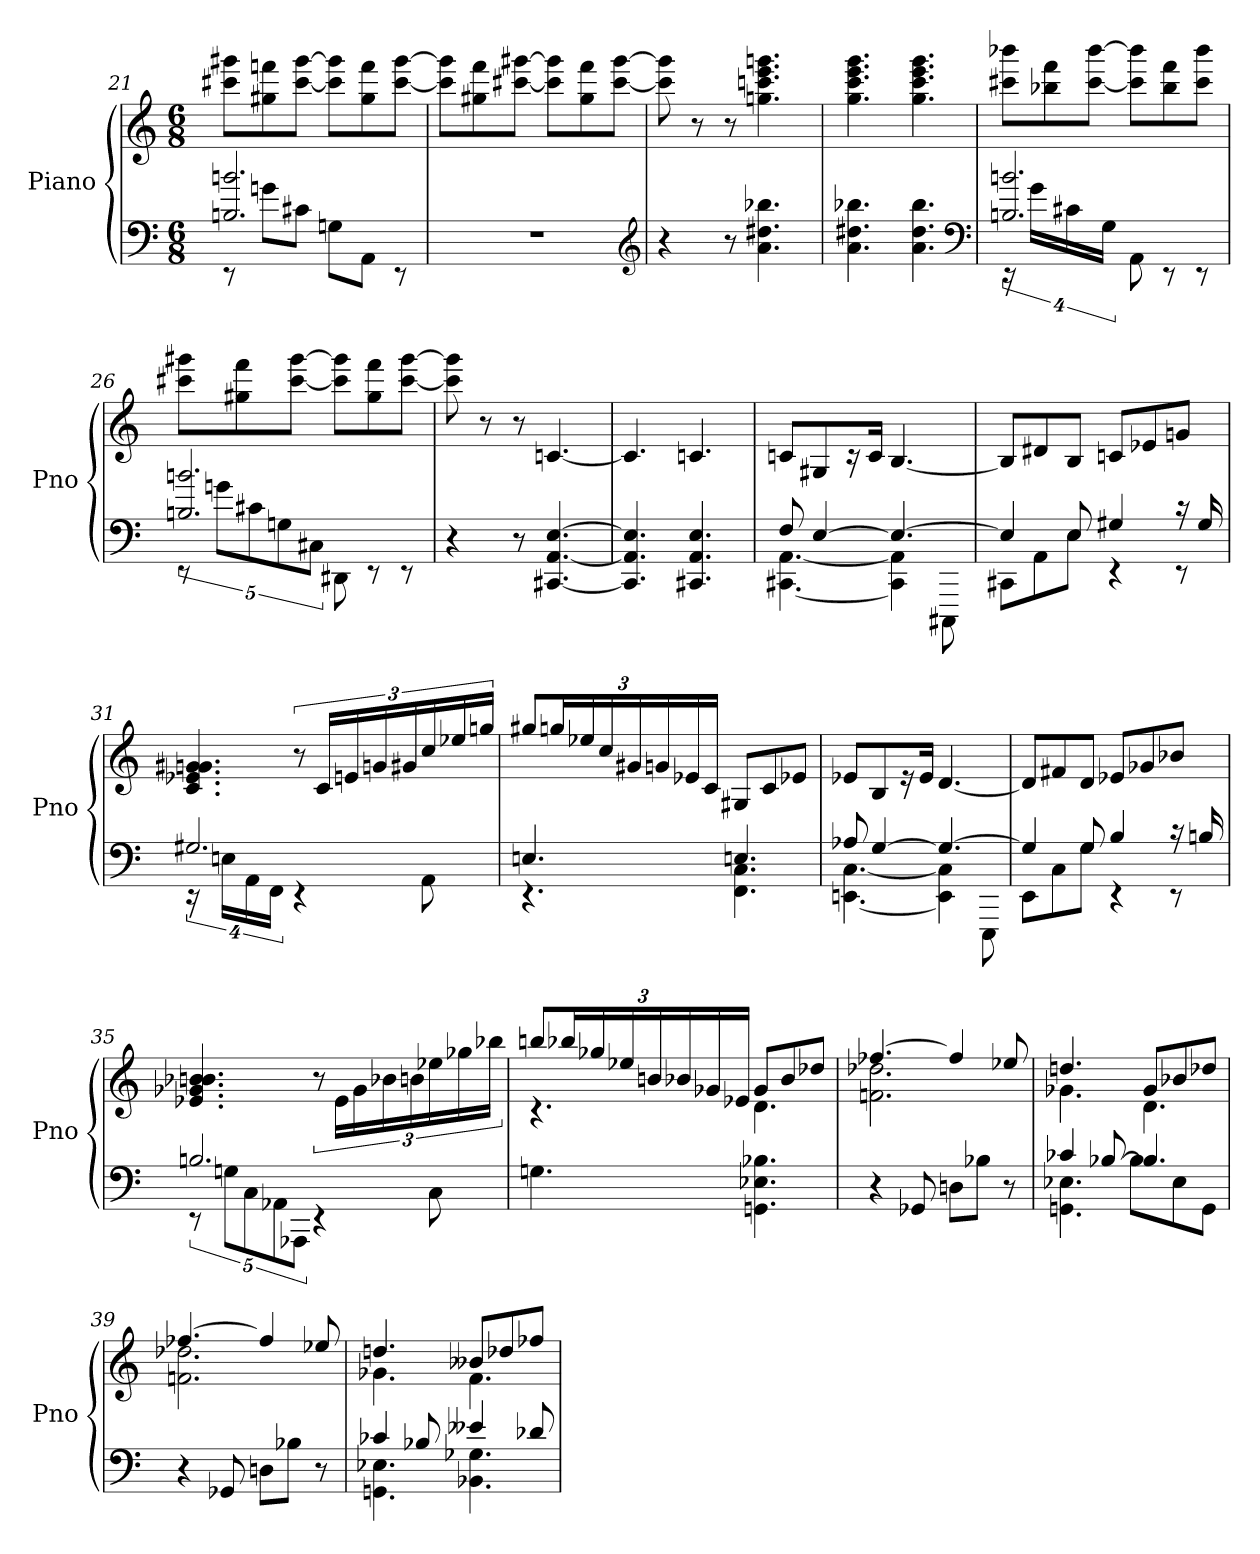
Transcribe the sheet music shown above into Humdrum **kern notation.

**kern	**kern
*part1	*part1
*staff2	*staff1
*I"Piano	*
*I'Pno	*
*clefF4	*clefG2
*k[]	*k[]
*M6/8	*M6/8
=21	=21
*^	*
2.Bn 2.bn	8rEE	8ccc#X 8ggg#XL
.	8gnL	8gg#X 8fffn
.	8c#XJ	[8ccc# [8ggg#J
.	8GnL	8ccc#] 8ggg#]L
.	8AAJ	8gg# 8fff
.	8rEE	[8ccc# [8ggg#J
*v	*v	*
=22	=22
2.r	8ccc#] 8ggg#]L
.	8gg#X 8fff
.	[8ccc#X [8ggg#XJ
.	8ccc#] 8ggg#]L
.	8gg# 8fff
.	[8ccc# [8ggg#J
*clefG2	*
=23	=23
4r	8ccc#] 8ggg#]
.	8r
8r	8r
4.a 4.dd#X 4.bb-X	4.ggn 4.cccn 4.eee 4.gggn
=24	=24
4.a 4.dd#X 4.bb-X	4.gg 4.ccc 4.eee 4.ggg
4.a 4.dd# 4.bb-	4.gg 4.ccc 4.eee 4.ggg
*clefF4	*
=25	=25
*^	*
2.Bn 2.bn	32%3rEE	8ccc#X 8bbb-XL
.	32%3gLL	.
.	.	8bb-X 8fff
.	32%3c#X	.
.	.	[8ccc# [8bbb-J
.	32%3GJJ	.
.	8AA	8ccc#] 8bbb-]L
.	8rEE	8bb- 8fff
.	8rEE	8ccc# 8bbb-J
=26	=26	=26
2.Bn 2.bn	40%3rEE	8ccc#X 8ggg#XL
.	40%3gnL	.
.	.	8gg#X 8fff
.	40%3c#X	.
.	40%3Gn	.
.	.	[8ccc# [8ggg#J
.	40%3C#XJ	.
.	8DD#X	8ccc#] 8ggg#]L
.	8rEE	8gg# 8fff
.	8rEE	[8ccc# [8ggg#J
*v	*v	*
=27	=27
4r	8ccc#] 8ggg#]
.	8r
8r	8r
[4.CC#X [4.AA [4.E	[4.cn
=28	=28
4.CC#] 4.AA] 4.E]	4.c]
4.CC#X 4.AA 4.E	4.cn
=29	=29
*^	*
8F	[4.CC#X [4.AA	8cnL
[4E	.	8G#X
.	.	16r
.	.	16cJk
4.E_	4CC#] 4AA]	[4.B
.	8CCC#X	.
=30	=30	=30
4E]	8CC#XL	8BL]
.	8AA	8d#X
8E	8EJ	8BJ
4G#X	4rEE	8cnL
.	.	8e-X
16rc	8rEE	8gnJ
16G#	.	.
=31	=31	=31
2.G#X	32%3rEE	4.c 4.e-X 4.gn 4.g#X
.	32%3EnLL	.
.	32%3AA	.
.	32%3FFJJ	.
.	4rEE	12r
.	.	24cLL
.	.	24en
.	.	24gn
.	.	24g#X
.	8AA	24cc
.	.	24ee-X
.	.	24ggnJJ
=32	=32	=32
4.En	4.rEE	12gg#XL
.	.	24ggnL
.	.	24ee-X
.	.	24cc
.	.	24g#X
.	.	24gn
.	.	24e-X
.	.	24cJJ
4.En	4.FF 4.C	8G#XL
.	.	8c
.	.	8e-XJ
=33	=33	=33
8A-X	[4.EEn [4.C	8e-XL
[4G	.	8B
.	.	16r
.	.	16e-Jk
4.G_	4EE] 4C]	[4.d
.	8EEE	.
=34	=34	=34
4G]	8EEL	8dL]
.	8C	8f#X
8G	8GJ	8dJ
4B	4rEE	8e-XL
.	.	8g-X
16rc	8rEE	8b-XJ
16Bn	.	.
=35	=35	=35
2.Bn	40%3rEE	4.e-X 4.g-X 4.b-X 4.bn
.	40%3GnL	.
.	40%3C	.
.	40%3AA-X	.
.	40%3AAA-XJ	.
.	4rEE	12r
.	.	24e-LL
.	.	24g-
.	.	24b-X
.	.	24bn
.	8C	24ee-X
.	.	24gg-X
.	.	24bb-XJJ
*v	*v	*
=36	=36
*	*^
4.Gn	12bbnL	4.rc
.	24bb-XL	.
.	24gg-X	.
.	24ee-X	.
.	24bn	.
.	24b-X	.
.	24g-X	.
.	24e-XJJ	.
4.GGn 4.E-X 4.B-X	8g-L	4.d
.	8b-	.
.	8dd-XJ	.
=37	=37	=37
4r	[4.ff-X	2.fn 2.dd-X
8GG-X	.	.
8DnL	4ff-]	.
8B-XJ	.	.
8r	8ee-X	.
=38	=38	=38
*^	*	*
4c-X	4.GGn 4.E-X	4.ddn	4.g-X
[8B-X	.	.	.
4.B-]	8B-L	8g-L	4.d
.	8E-	8b-X	.
.	8GGJ	8dd-XJ	.
*v	*v	*	*
=39	=39	=39
4r	[4.ff-X	2.fn 2.dd-X
8GG-X	.	.
8DnL	4ff-]	.
8B-XJ	.	.
8r	8ee-X	.
=40	=40	=40
*^	*	*
4c-X	4.GGn 4.E-X	4.ddn	4.g-X
8B-X	.	.	.
4e--X	4.BB-X 4.G-X	8b--XL	4.f
.	.	8dd-X	.
8d-X	.	8ff-XJ	.
*v	*v	*	*
*	*v	*v
=	=
*-	*-
